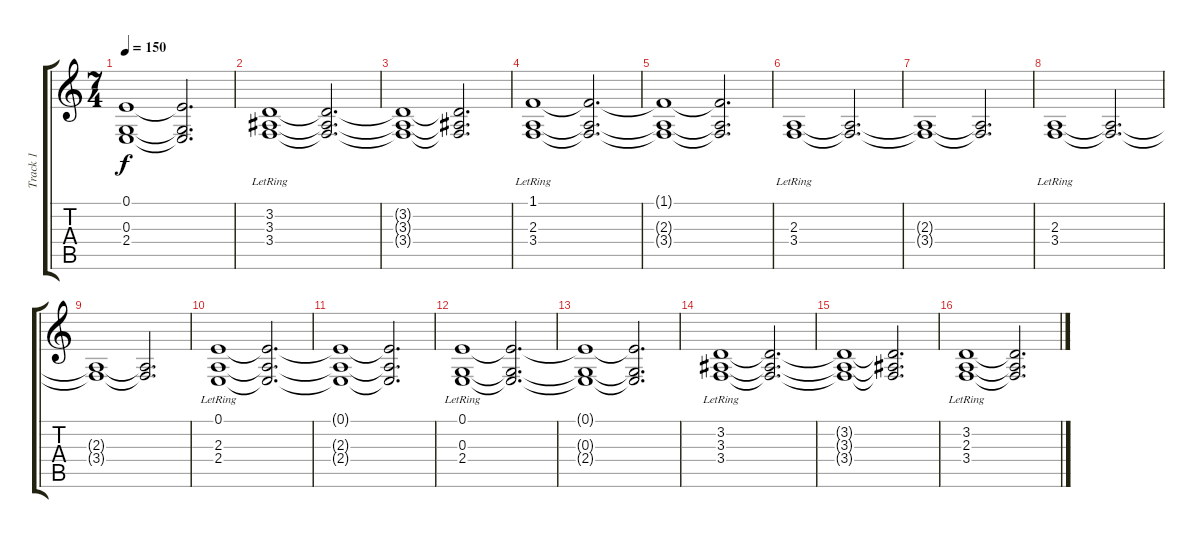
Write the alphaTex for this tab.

\track ("Track 1" "Track 1") {instrument brightacousticpiano}
\staff {score tabs}
\tuning (E4 B3 G3 D3 A2 E2) {hide}
\ts (7 4)
\tempo 150
\clef g2
\ks c
(0.1{t} 0.3{t} 2.4{t}).1{dy f} (0.1{t} 0.3{t} 2.4{t}).2{d} |
(3.2{lr} 3.3{lr} 3.4{lr}).1 (3.2{t} 3.3{t} 3.4{t}).2{d} |
(3.2{t} 3.3{t} 3.4{t}).1 (3.2{t} 3.3{t} 3.4{t}).2{d} |
(1.1{lr} 2.3{lr} 3.4{lr}).1 (1.1{t} 2.3{t} 3.4{t}).2{d} |
(1.1{t} 2.3{t} 3.4{t}).1 (1.1{t} 2.3{t} 3.4{t}).2{d} |
(2.3{lr} 3.4{lr}).1 (2.3{t} 3.4{t}).2{d} |
(2.3{t} 3.4{t}).1 (2.3{t} 3.4{t}).2{d} |
(2.3{lr} 3.4{lr}).1 (2.3{t} 3.4{t}).2{d} |
(2.3{t} 3.4{t}).1 (2.3{t} 3.4{t}).2{d} |
(0.1{lr} 2.3{lr} 2.4{lr}).1 (0.1{t} 2.3{t} 2.4{t}).2{d} |
(0.1{t} 2.3{t} 2.4{t}).1 (0.1{t} 2.3{t} 2.4{t}).2{d} |
(0.1{lr} 0.3{lr} 2.4{lr}).1 (0.1{t} 0.3{t} 2.4{t}).2{d} |
(0.1{t} 0.3{t} 2.4{t}).1 (0.1{t} 0.3{t} 2.4{t}).2{d} |
(3.2{lr} 3.3{lr} 3.4{lr}).1 (3.2{t} 3.3{t} 3.4{t}).2{d} |
(3.2{t} 3.3{t} 3.4{t}).1 (3.2{t} 3.3{t} 3.4{t}).2{d} |
(3.2{lr} 2.3{lr} 3.4{lr}).1 (3.2{t} 2.3{t} 3.4{t}).2{d}
